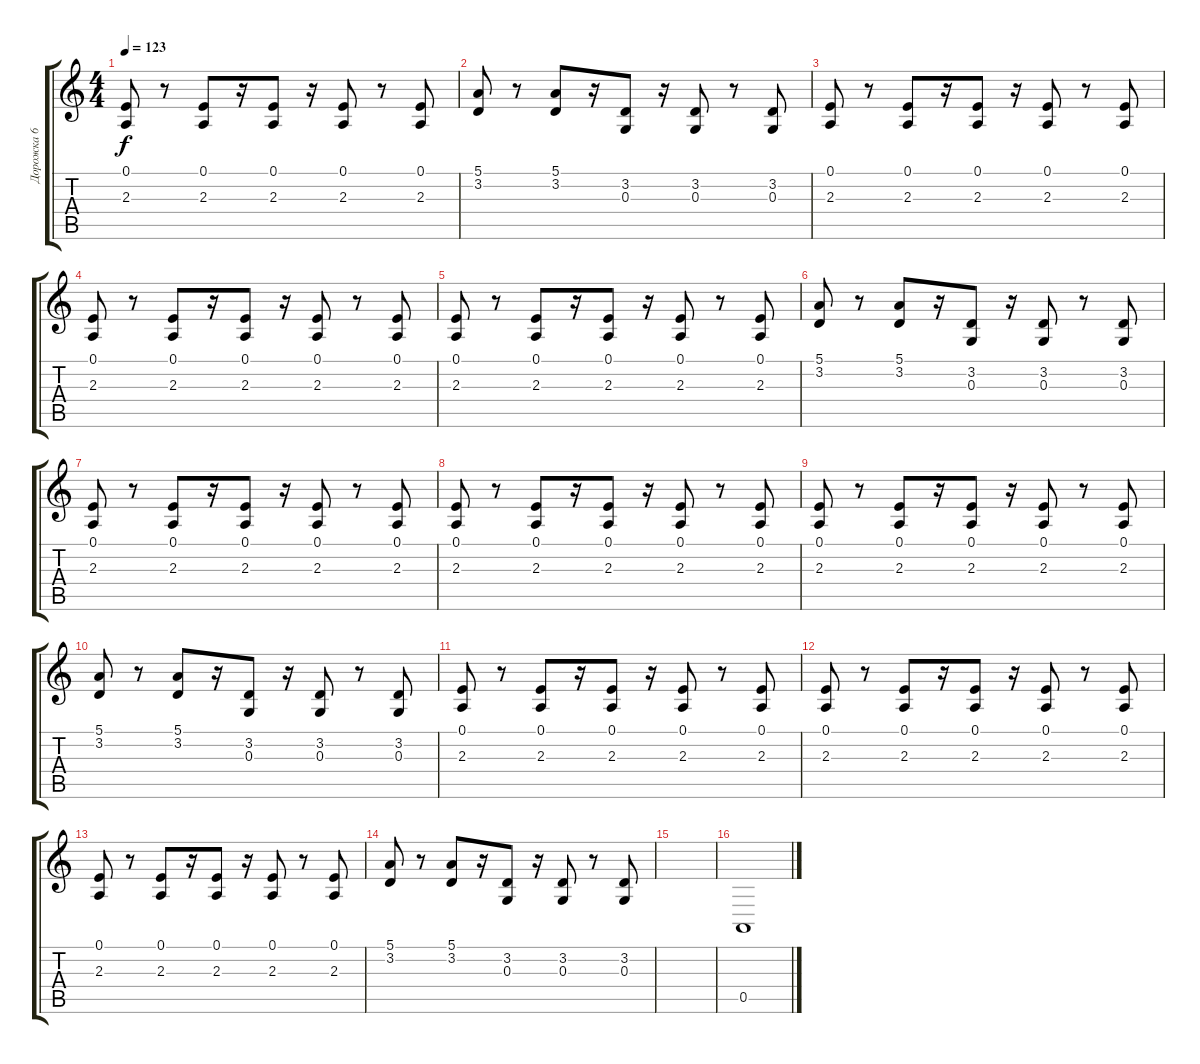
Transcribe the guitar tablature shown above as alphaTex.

\track ("Дорожка 6" "Дорожка 6") {instrument lead1square}
\staff {score tabs}
\tuning (E4 B3 G3 D3 A2 E2) {hide}
\ts (4 4)
\tempo 123
\clef g2
\ks c
(0.1 2.3).8{dy f} r.8 (0.1 2.3).8 r.16 (0.1 2.3).8 r.16 (0.1 2.3).8 r.8 (0.1 2.3).8 |
(5.1 3.2).8 r.8 (5.1 3.2).8 r.16 (3.2 0.3).8 r.16 (3.2 0.3).8 r.8 (3.2 0.3).8 |
(0.1 2.3).8 r.8 (0.1 2.3).8 r.16 (0.1 2.3).8 r.16 (0.1 2.3).8 r.8 (0.1 2.3).8 |
(0.1 2.3).8 r.8 (0.1 2.3).8 r.16 (0.1 2.3).8 r.16 (0.1 2.3).8 r.8 (0.1 2.3).8 |
(0.1 2.3).8 r.8 (0.1 2.3).8 r.16 (0.1 2.3).8 r.16 (0.1 2.3).8 r.8 (0.1 2.3).8 |
(5.1 3.2).8 r.8 (5.1 3.2).8 r.16 (3.2 0.3).8 r.16 (3.2 0.3).8 r.8 (3.2 0.3).8 |
(0.1 2.3).8 r.8 (0.1 2.3).8 r.16 (0.1 2.3).8 r.16 (0.1 2.3).8 r.8 (0.1 2.3).8 |
(0.1 2.3).8 r.8 (0.1 2.3).8 r.16 (0.1 2.3).8 r.16 (0.1 2.3).8 r.8 (0.1 2.3).8 |
(0.1 2.3).8 r.8 (0.1 2.3).8 r.16 (0.1 2.3).8 r.16 (0.1 2.3).8 r.8 (0.1 2.3).8 |
(5.1 3.2).8 r.8 (5.1 3.2).8 r.16 (3.2 0.3).8 r.16 (3.2 0.3).8 r.8 (3.2 0.3).8 |
(0.1 2.3).8 r.8 (0.1 2.3).8 r.16 (0.1 2.3).8 r.16 (0.1 2.3).8 r.8 (0.1 2.3).8 |
(0.1 2.3).8 r.8 (0.1 2.3).8 r.16 (0.1 2.3).8 r.16 (0.1 2.3).8 r.8 (0.1 2.3).8 |
(0.1 2.3).8 r.8 (0.1 2.3).8 r.16 (0.1 2.3).8 r.16 (0.1 2.3).8 r.8 (0.1 2.3).8 |
(5.1 3.2).8 r.8 (5.1 3.2).8 r.16 (3.2 0.3).8 r.16 (3.2 0.3).8 r.8 (3.2 0.3).8 |
|
0.5.1
